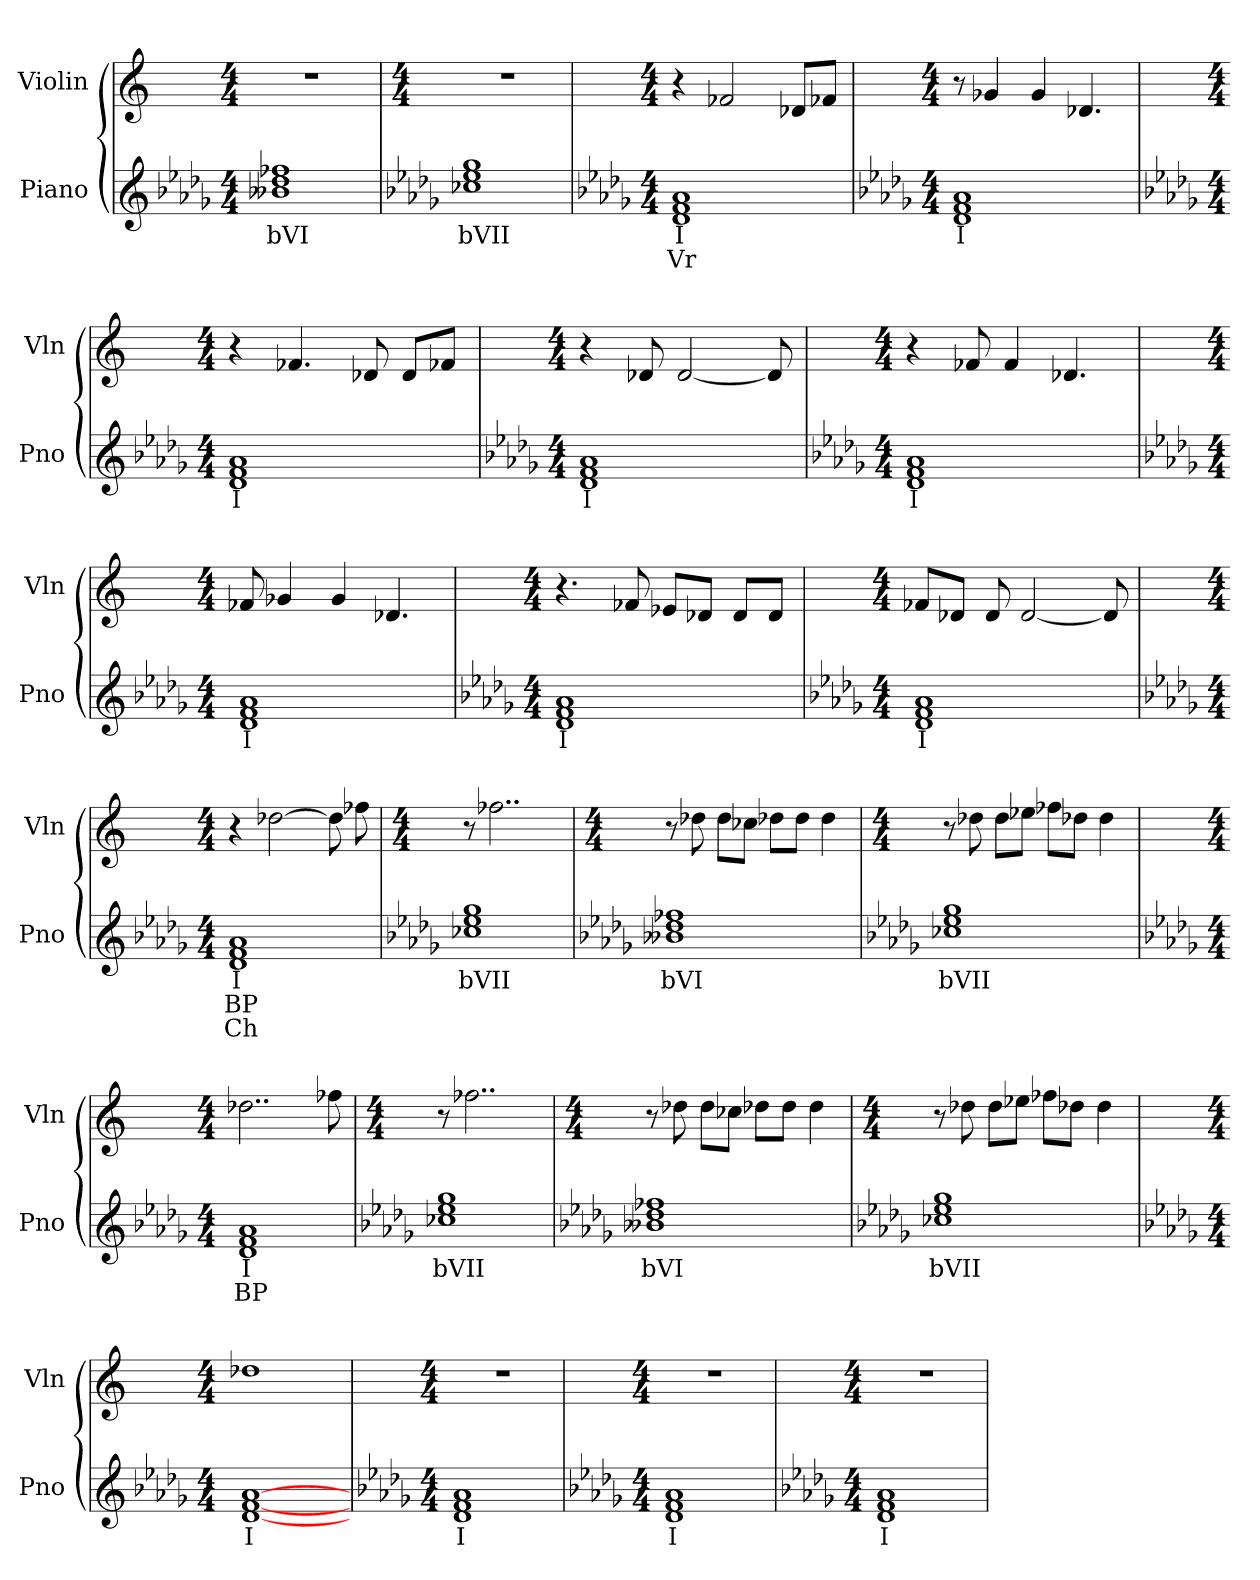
**kern	**text	**text	**text	**kern
*part2	*part2	*part2	*part2	*part1
*staff2	*staff2	*staff2	*staff2	*staff1
*I"Piano	*	*	*	*I"Violin
*I'Pno	*	*	*	*I'Vln
*k[b-e-a-d-g-]	*	*	*	*
*D-:	*	*	*	*
*M4/4	*	*	*	*M4/4
=	=	=	=	=
1b--X 1dd- 1ff-X	bVI	.	.	1r
=	=	=	=	=
*k[b-e-a-d-g-]	*	*	*	*
*D-:	*	*	*	*
*	*	*	*	*M4/4
1cc-X 1ee- 1gg-	bVII	.	.	1r
=	=	=	=	=
*k[b-e-a-d-g-]	*	*	*	*
*D-:	*	*	*	*
*M4/4	*	*	*	*M4/4
1d- 1f 1a-	I	Vr	.	4r
.	.	.	.	2f-X
.	.	.	.	8d-XL
.	.	.	.	8f-XJ
=	=	=	=	=
*k[b-e-a-d-g-]	*	*	*	*
*D-:	*	*	*	*
*M4/4	*	*	*	*M4/4
1d- 1f 1a-	I	.	.	8r
.	.	.	.	4g-X
.	.	.	.	4g-
.	.	.	.	4.d-X
=	=	=	=	=
*k[b-e-a-d-g-]	*	*	*	*
*D-:	*	*	*	*
*M4/4	*	*	*	*M4/4
1d- 1f 1a-	I	.	.	4r
.	.	.	.	4.f-X
.	.	.	.	8d-X
.	.	.	.	8d-L
.	.	.	.	8f-XJ
=	=	=	=	=
*k[b-e-a-d-g-]	*	*	*	*
*D-:	*	*	*	*
*M4/4	*	*	*	*M4/4
1d- 1f 1a-	I	.	.	4r
.	.	.	.	8d-X
.	.	.	.	[2d-
.	.	.	.	8d-]
=	=	=	=	=
*k[b-e-a-d-g-]	*	*	*	*
*D-:	*	*	*	*
*M4/4	*	*	*	*M4/4
1d- 1f 1a-	I	.	.	4r
.	.	.	.	8f-X
.	.	.	.	4f-
.	.	.	.	4.d-X
=	=	=	=	=
*k[b-e-a-d-g-]	*	*	*	*
*D-:	*	*	*	*
*M4/4	*	*	*	*M4/4
1d- 1f 1a-	I	.	.	8f-X
.	.	.	.	4g-X
.	.	.	.	4g-
.	.	.	.	4.d-X
=	=	=	=	=
*k[b-e-a-d-g-]	*	*	*	*
*D-:	*	*	*	*
*M4/4	*	*	*	*M4/4
1d- 1f 1a-	I	.	.	4.r
.	.	.	.	8f-X
.	.	.	.	8e-XL
.	.	.	.	8d-XJ
.	.	.	.	8d-L
.	.	.	.	8d-J
=	=	=	=	=
*k[b-e-a-d-g-]	*	*	*	*
*D-:	*	*	*	*
*M4/4	*	*	*	*M4/4
1d- 1f 1a-	I	.	.	8f-XL
.	.	.	.	8d-XJ
.	.	.	.	8d-
.	.	.	.	[2d-
.	.	.	.	8d-]
=	=	=	=	=
*k[b-e-a-d-g-]	*	*	*	*
*D-:	*	*	*	*
*M4/4	*	*	*	*M4/4
1d- 1f 1a-	I	BP	Ch	4r
.	.	.	.	[2dd-X
.	.	.	.	8dd-]
.	.	.	.	8ff-X
=	=	=	=	=
*k[b-e-a-d-g-]	*	*	*	*
*D-:	*	*	*	*
*	*	*	*	*M4/4
1cc-X 1ee- 1gg-	bVII	.	.	8r
.	.	.	.	2..ff-X
=	=	=	=	=
*k[b-e-a-d-g-]	*	*	*	*
*D-:	*	*	*	*
*	*	*	*	*M4/4
1b--X 1dd- 1ff-X	bVI	.	.	8r
.	.	.	.	8dd-X
.	.	.	.	8dd-L
.	.	.	.	8cc-XJ
.	.	.	.	8dd-XL
.	.	.	.	8dd-J
.	.	.	.	4dd-
=	=	=	=	=
*k[b-e-a-d-g-]	*	*	*	*
*D-:	*	*	*	*
*	*	*	*	*M4/4
1cc-X 1ee- 1gg-	bVII	.	.	8r
.	.	.	.	8dd-X
.	.	.	.	8dd-L
.	.	.	.	8ee-XJ
.	.	.	.	8ff-XL
.	.	.	.	8dd-XJ
.	.	.	.	4dd-
=	=	=	=	=
*k[b-e-a-d-g-]	*	*	*	*
*D-:	*	*	*	*
*M4/4	*	*	*	*M4/4
1d- 1f 1a-	I	BP	.	2..dd-X
.	.	.	.	8ff-X
=	=	=	=	=
*k[b-e-a-d-g-]	*	*	*	*
*D-:	*	*	*	*
*	*	*	*	*M4/4
1cc-X 1ee- 1gg-	bVII	.	.	8r
.	.	.	.	2..ff-X
=	=	=	=	=
*k[b-e-a-d-g-]	*	*	*	*
*D-:	*	*	*	*
*	*	*	*	*M4/4
1b--X 1dd- 1ff-X	bVI	.	.	8r
.	.	.	.	8dd-X
.	.	.	.	8dd-L
.	.	.	.	8cc-XJ
.	.	.	.	8dd-XL
.	.	.	.	8dd-J
.	.	.	.	4dd-
=	=	=	=	=
*k[b-e-a-d-g-]	*	*	*	*
*D-:	*	*	*	*
*	*	*	*	*M4/4
1cc-X 1ee- 1gg-	bVII	.	.	8r
.	.	.	.	8dd-X
.	.	.	.	8dd-L
.	.	.	.	8ee-XJ
.	.	.	.	8ff-XL
.	.	.	.	8dd-XJ
.	.	.	.	4dd-
=	=	=	=	=
*k[b-e-a-d-g-]	*	*	*	*
*D-:	*	*	*	*
*M4/4	*	*	*	*M4/4
[1d- [1f [1a-	I	.	.	1dd-X
=	=	=	=	=
*k[b-e-a-d-g-]	*	*	*	*
*D-:	*	*	*	*
*M4/4	*	*	*	*M4/4
1d- 1f 1a-	I	.	.	1r
=	=	=	=	=
*k[b-e-a-d-g-]	*	*	*	*
*D-:	*	*	*	*
*M4/4	*	*	*	*M4/4
1d- 1f 1a-	I	.	.	1r
=	=	=	=	=
*k[b-e-a-d-g-]	*	*	*	*
*D-:	*	*	*	*
*M4/4	*	*	*	*M4/4
1d- 1f 1a-	I	.	.	1r
=	=	=	=	=
*-	*-	*-	*-	*-
